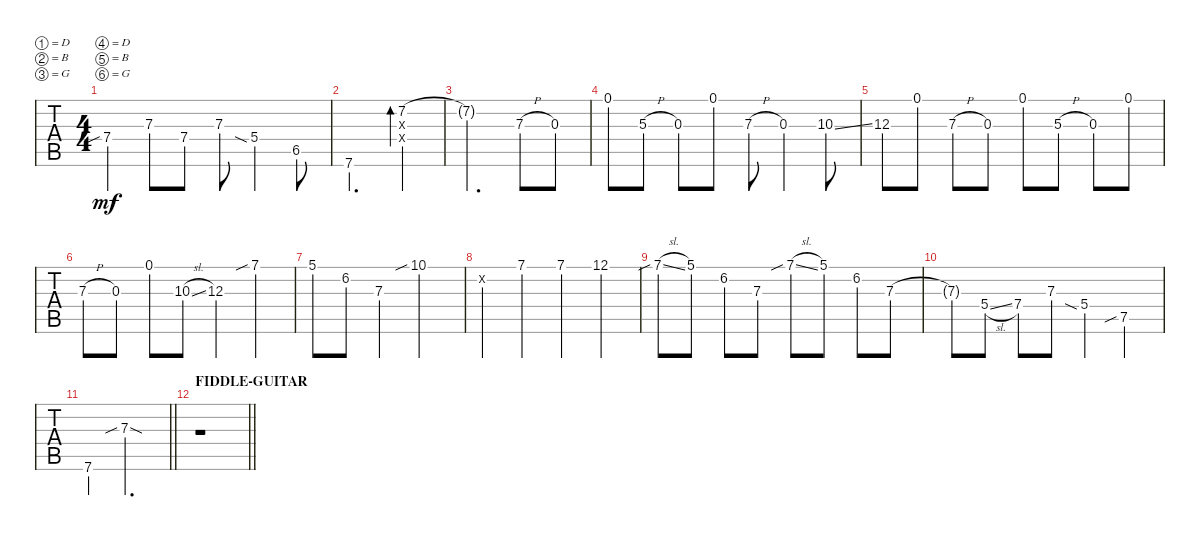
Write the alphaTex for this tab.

\defaultSystemsLayout 4
\bracketExtendMode groupsimilarinstruments
\singleTrackTrackNamePolicy hidden
\multiTrackTrackNamePolicy hidden
\firstSystemTrackNameOrientation horizontal
\otherSystemsTrackNameOrientation horizontal
\track ("DOBRO JERRY" "DOBRO") {instrument acousticguitarsteel}
\staff {tabs}
\tuning (D4 B3 G3 D3 B2 G2)
\ts (4 4)
\tempo (120 hide)
\clef g2
\ks c
7.4{sib}.4{dy mf} 7.3.8 7.4.8 7.3.8 5.4{sia}.4 6.5.8 |
7.6.2{d} (7.2 0.3{x} 0.4{x}).4{bd 240} |
7.2{t}.2{d} 7.3{h}.8 0.3.8 |
0.1.8 5.3{h}.8 0.3.8 0.1.8 7.3{h}.8 0.3.4 10.3{ss}.8 |
12.3.8 0.1.8 7.3{h}.8 0.3.8 0.1.8 5.3{h}.8 0.3.8 0.1.8 |
7.3{h}.8 0.3.8 0.1.8 10.3{sl}.8 12.3.4 7.1{sib}.4 |
5.1.8 6.2.8 7.3.4 10.1{sib}.2 |
0.2{x}.4 7.1.4 7.1.4 12.1.4 |
7.1{sib sl}.8 5.1.8 6.2.8 7.3.8 7.1{sib sl}.8 5.1.8 6.2.8 7.3.8 |
7.3{t}.8 5.4{sl}.8 7.4.8 7.3.8 5.4{sia}.4 7.5{sib}.4 |
\barLineRight lightlight
7.6.4 7.3{sib sod}.2{d} |
\section ("" "FIDDLE-GUITAR")
\barLineRight lightlight
r.1
